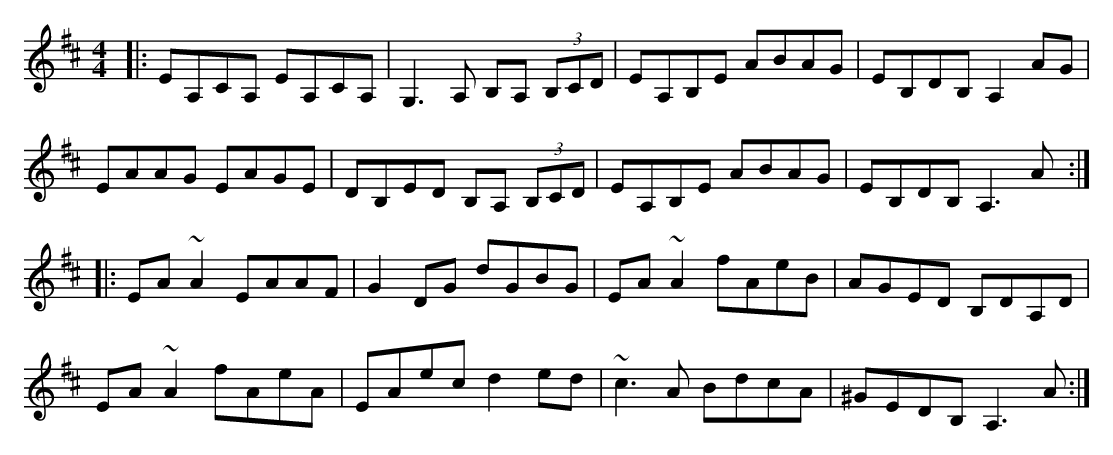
X:1
M:4/4
K:Amix
|:EA,CA, EA,CA,|G,3A, B,A, (3B,CD|EA,B,E ABAG|EB,DB, A,2AG|
EAAG EAGE|DB,ED B,A, (3B,CD|EA,B,E ABAG|EB,DB, A,3A:|
|:EA~A2 EAAF|G2DG dGBG|EA~A2 fAeB|AGED B,DA,D|
EA~A2 fAeA|EAec d2ed|~c3A BdcA|^GEDB, A,3A:|
